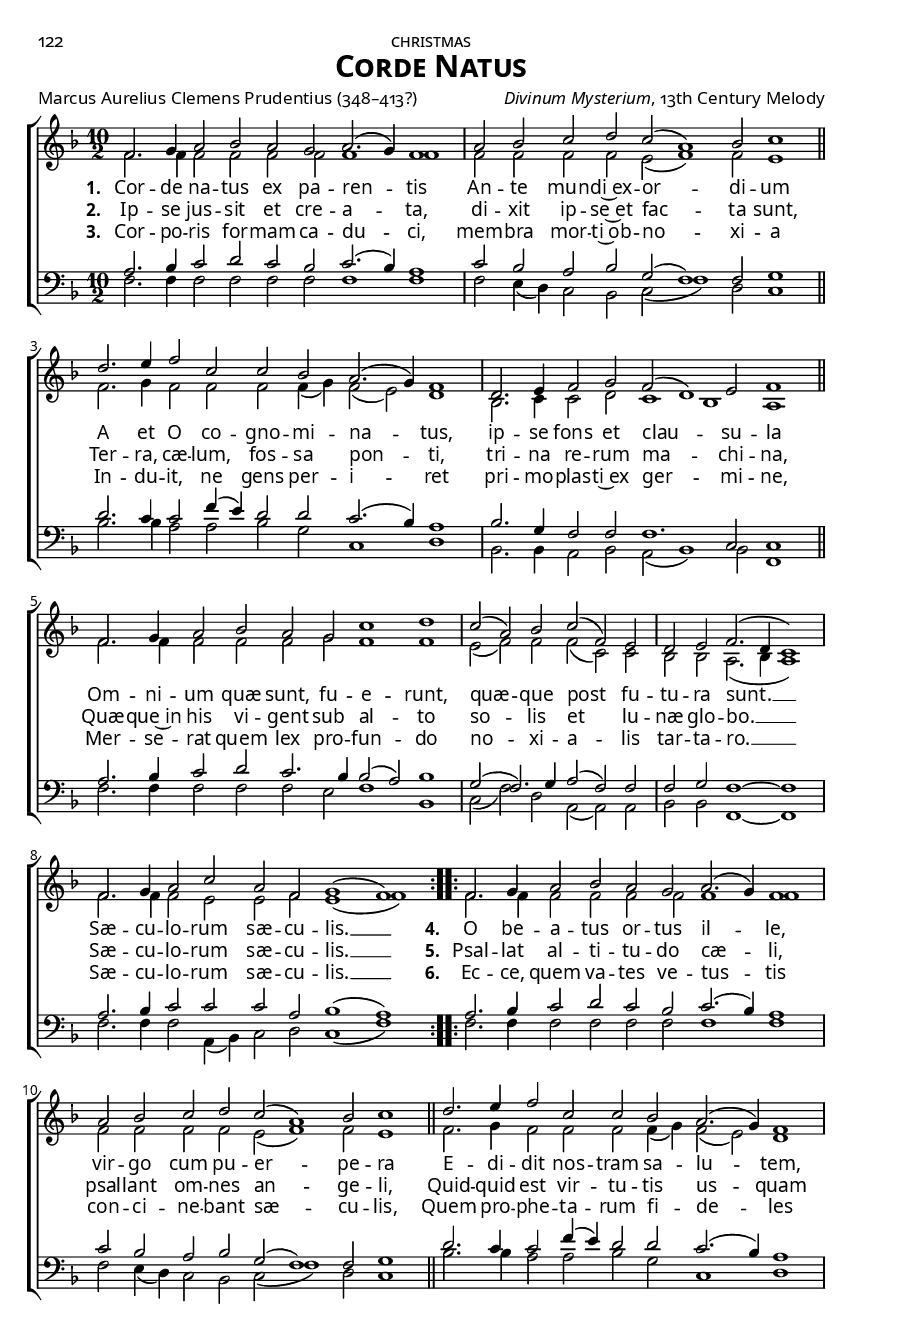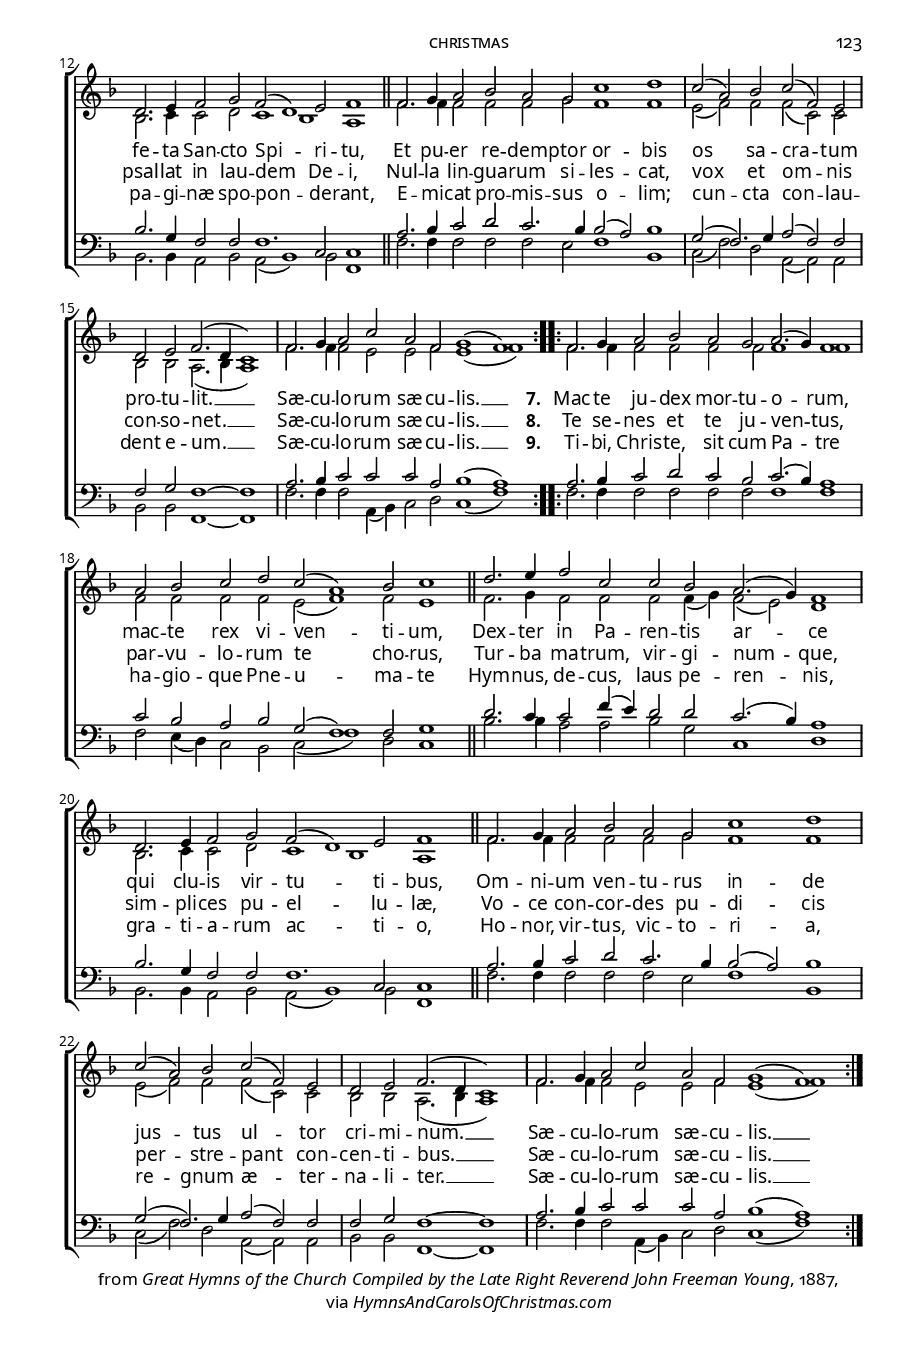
\version "2.14.2"
\include "util.ly"
\header {
  title = \markup{\override #'(font-name . "Garamond Premier Pro Semibold"){ \abs-fontsize #15 \smallCapsOldStyle"Corde Natus"}}
  poet = \markup\oldStyleNum"Marcus Aurelius Clemens Prudentius (348–413?)"
  composer = \markup\concat{\italic"Divinum Mysterium" \oldStyleNum", 13th Century Melody"}
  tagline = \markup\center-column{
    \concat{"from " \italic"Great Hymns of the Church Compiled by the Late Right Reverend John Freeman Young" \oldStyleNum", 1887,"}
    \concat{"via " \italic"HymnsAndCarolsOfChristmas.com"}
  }
}
\paper {
  %print-all-headers = ##f
  paper-height = 9\in
  paper-width = 6\in
  indent = 0\in
  %system-system-spacing = #'((basic-distance . 10) (padding . 0))
  system-system-spacing =
    #'((basic-distance . 0)
       (minimum-distance . 0)
       (padding . -5)
       (stretchability . 100))
  ragged-last-bottom = ##f
  ragged-bottom = ##f
  two-sided = ##t
  inner-margin = 0.5\in
  outer-margin = 0.25\in
  top-margin = 0.25\in
  bottom-margin = 0.25\in
  first-page-number = #122
  print-first-page-number = ##t
  headerLine = \markup{\override #'(font-name . "Garamond Premier Pro") \smallCapsOldStyle"christmas"}
  oddHeaderMarkup = \markup\fill-line{
     \override #'(font-name . "Garamond Premier Pro")\abs-fontsize #8.5
     \combine 
        \fill-line{"" \on-the-fly #print-page-number-check-first
        \oldStylePageNum""
        }
        \fill-line{\headerLine}
  }
  evenHeaderMarkup = \markup {
     \override #'(font-name . "Garamond Premier Pro")\abs-fontsize #8.5
     \combine
        \on-the-fly #print-page-number-check-first
        \oldStylePageNum""
        \fill-line{\headerLine}
  }
}
#(set-global-staff-size 15) \paper{ #(define fonts (make-pango-font-tree "GoudyOlSt BT" "Garamond Premier Pro" "Garamond Premier Pro" (/ 15 20))) }
%6.14 #(set-global-staff-size 14) \paper{ #(define fonts (make-pango-font-tree "Garamond Premier Pro" "Garamond Premier Pro" "Garamond Premier Pro" (/ 14 20))) }
%6x9 #(set-global-staff-size 14.5) \paper{ #(define fonts (make-pango-font-tree "Garamond Premier Pro" "Garamond Premier Pro" "Garamond Premier Pro" (/ 14.5 20))) }
global = {
  \key f \major
  \time 10/2
  \autoBeamOff
  \override DynamicLineSpanner #'staff-padding = #0.0
  \override DynamicLineSpanner #'Y-extent = #'(-1 . 1)
}

sopMusic = \relative c' {
  \repeat volta 3 {
    f2. g4 a2 bes a g a2.( g4) f1 |
    a2 bes c d c( a1) bes2 c1 \bar "||"
    
    d2. e4 f2 c c bes a2.( g4) f1 |
    d2. e4 f2 g f( d1) e2 f1 \bar "||"
    
    f2. g4 a2 bes a g c1 d |
    \partial 2*6 c2( a) bes c( f,) e |
    
    \partial 2*6 d2 e f2.( d4 c1) |
    f2. g4 a2 c a f g1( f)
  }
}
sopWords = \lyricmode {
  
}

altoMusic = \relative c' {
  f2. f4 f2 f f f f1 f |
  f2 f f f e( f1) f2 e1 \bar "||"
  
  f2. g4 f2 f f f4( g) f2( e) d1 |
  bes2. c4 c2 d c1 bes a \bar "||"
  
  f'2. f4 f2 f f g f1 f |
  e2( f) f f( c) c |
  
  bes2 bes a2.( bes4 a1) |
  f'2. f4 f2 e e f e1( f)
}
altoWords = \lyricmode {
  \dropLyricsIX
  \set associatedVoice = "sopranos"
  \set stanza = #"1. "
  Cor -- de na -- tus ex pa -- ren -- tis
  An -- te mun -- di~ex -- or -- di -- um
  A et O co -- gno -- mi -- na -- tus,
  ip -- se fons et clau -- su -- la
  Om -- ni -- um quæ sunt, fu -- e -- runt,
  quæ -- que post fu -- tu -- ra sunt. __
  Sæ -- cu -- lo -- rum sæ -- cu -- lis. __
  
  \set stanza = #"4. "
  O be -- a -- tus or -- tus il -- le,
  vir -- go cum pu -- er -- pe -- ra
  E -- di -- dit nos -- tram sa -- lu -- tem,
  fe -- ta San -- cto Spi -- ri -- tu,
  Et pu -- er re -- dem -- ptor or -- bis
  os sa -- cra -- tum pro -- tu -- lit. __
  Sæ -- cu -- lo -- rum sæ -- cu -- lis. __
  
  
  \set stanza = #"7. "
  Mac -- te ju -- dex mor -- tu -- o -- rum,
  mac -- te rex vi -- ven -- ti -- um,
  Dex -- ter in Pa -- ren -- tis ar -- ce
  qui clu -- is vir -- tu -- ti -- bus,
  Om -- ni -- um ven -- tu -- rus in -- de
  jus -- tus ul -- tor cri -- mi -- num. __
  Sæ -- cu -- lo -- rum sæ -- cu -- lis. __
}
altoWordsII = \lyricmode {
  \dropLyricsIX
%\markup\italic
  \set associatedVoice = "sopranos"
  \set stanza = #"2. "
  Ip -- se jus -- sit et cre -- a -- ta,
  di -- xit ip -- se~et fac -- ta sunt,
  Ter -- ra, cæ -- lum, fos -- sa pon -- ti,
  tri -- na re -- rum ma -- chi -- na,
  Quæ -- que~in his vi -- gent sub al -- to
  so -- lis et lu -- næ glo -- bo. __
  Sæ -- cu -- lo -- rum sæ -- cu -- lis. __
  
  \set stanza = #"5. "
  Psal -- lat al -- ti -- tu -- do cæ -- li,
  psal -- lant om -- nes an -- ge -- li,
  Quid -- quid est vir -- tu -- tis us -- quam
  psal -- lat in lau -- dem De -- i,
  Nul -- la lin -- gua -- rum si -- les -- cat,
  vox et om -- nis con -- so -- net. __
  Sæ -- cu -- lo -- rum sæ -- cu -- lis. __
  
  \set stanza = #"8. "
  Te se -- nes et te ju -- ven -- tus,
  par -- vu -- lo -- rum te cho -- rus,
  Tur -- ba ma -- trum, vir -- gi -- num -- que,
  sim -- pli -- ces pu -- el -- lu -- læ,
  Vo -- ce con -- cor -- des pu -- di -- cis
  per -- stre -- pant con -- cen -- ti -- bus. __
  Sæ -- cu -- lo -- rum sæ -- cu -- lis. __
}
altoWordsIII = \lyricmode {
  \dropLyricsIX
  \set associatedVoice = "sopranos"
  \set stanza = #"3. "
  Cor -- po -- ris for -- mam ca -- du -- ci,
  mem -- bra mor -- ti~ob -- no -- xi -- a
  In -- du -- it, ne gens per -- i -- ret
  pri -- mo -- plas -- ti~ex ger -- mi -- ne,
  Mer -- se -- rat quem lex pro -- fun -- do
  no -- xi -- a -- lis tar -- ta -- ro. __
  Sæ -- cu -- lo -- rum sæ -- cu -- lis. __
  
  
  \set stanza = #"6. "
  Ec -- ce, quem va -- tes ve -- tus -- tis
  con -- ci -- ne -- bant sæ -- cu -- lis,
  Quem pro -- phe -- ta -- rum fi -- de -- les
  pa -- gi -- næ spo -- pon -- de -- rant,
  E -- mi -- cat pro -- mis -- sus o -- lim;
  cun -- cta con -- lau -- dent e -- um. __
  Sæ -- cu -- lo -- rum sæ -- cu -- lis. __
  
  \set stanza = #"9. "
  Ti -- bi, Chris -- te, sit cum Pa -- tre
  ha -- gio -- que Pne -- u -- ma -- te
  Hym -- nus, de -- cus, laus pe -- ren -- nis,
  gra -- ti -- a -- rum ac -- ti -- o,
  Ho -- nor, vir -- tus, vic -- to -- ri -- a,
  re -- gnum æ -- ter -- na -- li -- ter. __
  Sæ -- cu -- lo -- rum sæ -- cu -- lis. __
}
altoWordsIV = \lyricmode {
  \set associatedVoice = "sopranos"
}
altoWordsV = \lyricmode {
  \set associatedVoice = "sopranos"
}
altoWordsVI = \lyricmode {
  \set associatedVoice = "sopranos"
}
altoWordsVII = \lyricmode {
  \set associatedVoice = "sopranos"
}
altoWordsVIII = \lyricmode {
  \set associatedVoice = "sopranos"
}
altoWordsIX = \lyricmode {
  \set associatedVoice = "sopranos"
}
tenorMusic = \relative c' {
  a2. bes4 c2 d c bes c2.( bes4) a1 |
  c2 bes a bes g( f1) f2 g1 \bar "||"
  
  d'2. c4 c2 f4( e) d2 d c2.( bes4) a1 |
  bes2. g4 f2 f f1. c2 c1 \bar "||"
  
  a'2. bes4 c2 d c2. bes4 bes2( a) bes1 |
  g2( f2.) g4 a2( f) f |
  
  f2 g f1~f |
  a2. bes4 c2 c c a bes1( a)
}
tenorWords = \lyricmode {

}

bassMusic = \relative c {
  f2. f4 f2 f f f f1 f |
  f2 e4( d) c2 bes c( f1) d2 c1 \bar "||"
  
  bes'2. bes4 a2 a bes g c,1 d |
  bes2. bes4 a2 bes a( bes1) bes2 f1 \bar "||"
  
  f'2. f4 f2 f f e f1 bes, |
  c2( f) d a( a) a |
  
  bes2 bes f1~ f |
  f'2. f4 f2 a,4( bes) c2 d c1( f)
}
bassWords = \lyricmode {

}

pianoRH = \relative c' {
  
}
pianoLH = \relative c' {
  
}

\score {
  <<
   \new ChoirStaff <<
    \new Staff = women <<
      \new Voice = "sopranos" { \voiceOne << \global \repeat unfold3\sopMusic >> }
      \new Voice = "altos" { \voiceTwo << \global \repeat unfold3\altoMusic >> }
    >>
    \new Lyrics \with { alignAboveContext = #"women" \override VerticalAxisGroup #'nonstaff-relatedstaff-spacing = #'((basic-distance . 1))} \lyricsto "sopranos" \sopWords
    \new Lyrics = "altosIX"  \with { alignBelowContext = #"women" } \lyricsto "altos" \altoWordsIX
    \new Lyrics = "altosVIII"  \with { alignBelowContext = #"women" } \lyricsto "altos" \altoWordsVIII
    \new Lyrics = "altosVII"  \with { alignBelowContext = #"women" } \lyricsto "altos" \altoWordsVII
    \new Lyrics = "altosVI"  \with { alignBelowContext = #"women" } \lyricsto "altos" \altoWordsVI
    \new Lyrics = "altosV"  \with { alignBelowContext = #"women" } \lyricsto "altos" \altoWordsV
    \new Lyrics = "altosIV"  \with { alignBelowContext = #"women" } \lyricsto "altos" \altoWordsIV
    \new Lyrics = "altosIII"  \with { alignBelowContext = #"women" } \lyricsto "altos" \altoWordsIII
    \new Lyrics = "altosII"  \with { alignBelowContext = #"women" } \lyricsto "altos" \altoWordsII
    \new Lyrics = "altos"  \with { alignBelowContext = #"women" \override VerticalAxisGroup #'nonstaff-relatedstaff-spacing = #'((padding . -0.5))} \lyricsto "altos" \altoWords
   \new Staff = men <<
      \clef bass
      \new Voice = "tenors" { \voiceOne << \global \repeat unfold3\tenorMusic >> }
      \new Voice = "basses" { \voiceTwo << \global \repeat unfold3\bassMusic >> }
    >>
    \new Lyrics \with { alignAboveContext = #"men" \override VerticalAxisGroup #'nonstaff-relatedstaff-spacing = #'((basic-distance . 1)) } \lyricsto "tenors" \tenorWords
    \new Lyrics \with { alignBelowContext = #"men" \override VerticalAxisGroup #'nonstaff-relatedstaff-spacing = #'((basic-distance . 1)) } \lyricsto "basses" \bassWords
  >>
%    \new PianoStaff << \new Staff { \new Voice { \pianoRH } } \new Staff { \clef "bass" \pianoLH } >>
  >>
  \layout {
%6.14 \context {\Lyrics \override LyricText #'font-size = #0.5 }
    \context {
      \Score
      %\override SpacingSpanner #'base-shortest-duration = #(ly:make-moment 1 8)
      %\override SpacingSpanner #'common-shortest-duration = #(ly:make-moment 1 4)
    }
    \context {
      % Remove all empty staves
      % \Staff \RemoveEmptyStaves \override VerticalAxisGroup #'remove-first = ##t
    }
  }
  \midi {
    \tempo 4 = 90
    \set Staff.midiInstrument = "flute"
  
    \context {
      \Voice
      \remove "Dynamic_performer"
    }
  }
}
